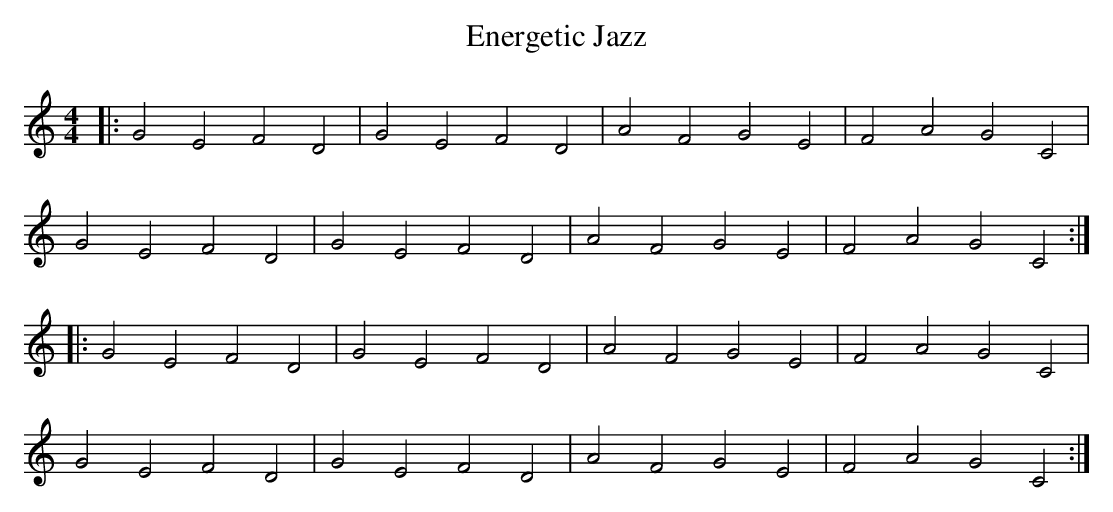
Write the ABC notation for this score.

X:1
T:Energetic Jazz
M:4/4
L:1/4
K:Cmaj
|: G2 E2 F2 D2 | G2 E2 F2 D2 | A2 F2 G2 E2 | F2 A2 G2 C2 |
G2 E2 F2 D2 | G2 E2 F2 D2 | A2 F2 G2 E2 | F2 A2 G2 C2 :|
|: G2 E2 F2 D2 | G2 E2 F2 D2 | A2 F2 G2 E2 | F2 A2 G2 C2 |
G2 E2 F2 D2 | G2 E2 F2 D2 | A2 F2 G2 E2 | F2 A2 G2 C2 :|
